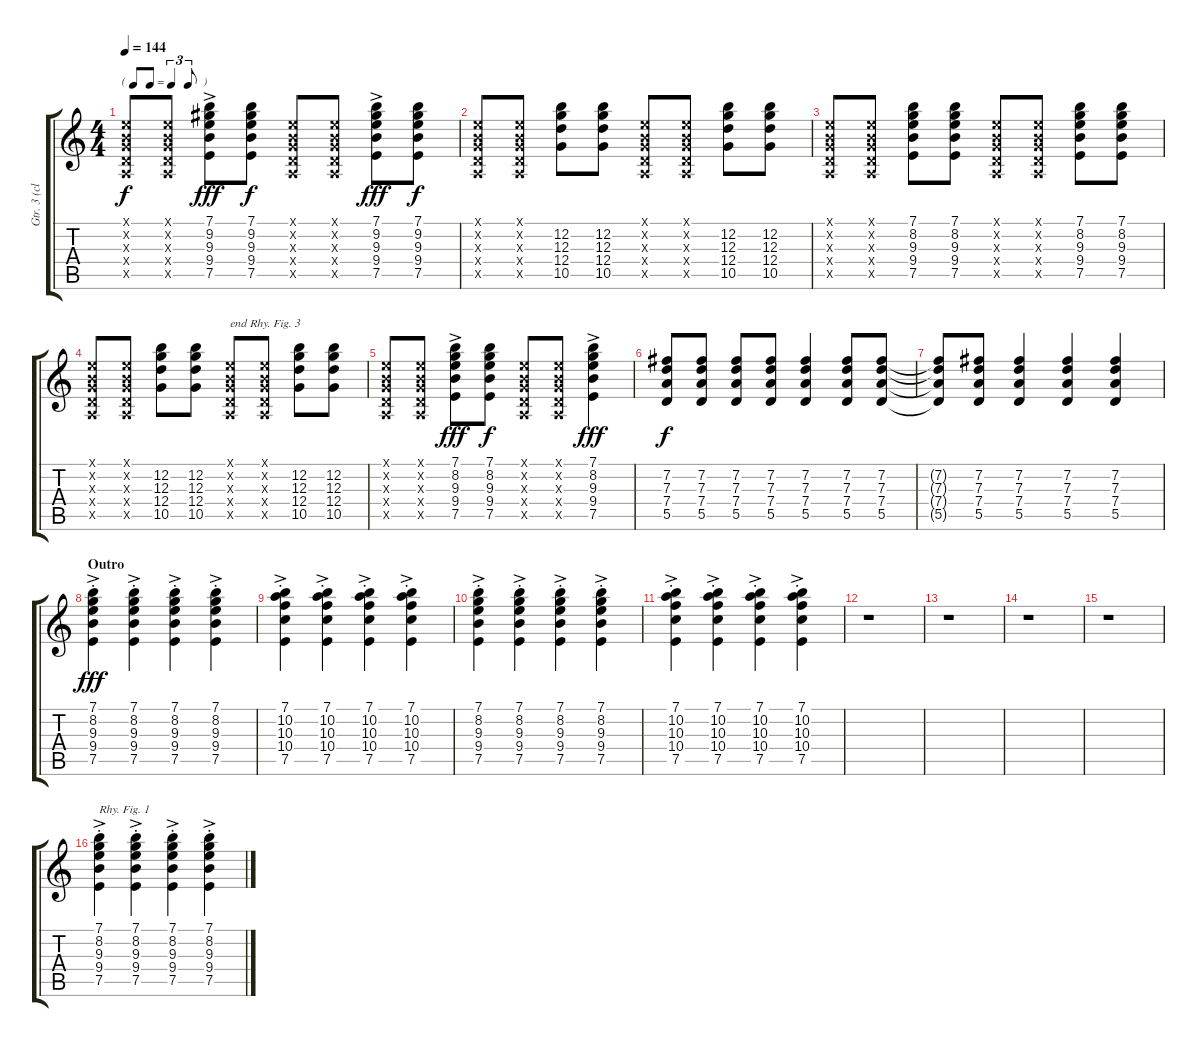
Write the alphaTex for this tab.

\track ("Gtr. 3 (clean w/reverb)" "Gtr. 3 (cl") {instrument electricguitarclean}
\staff {score tabs}
\tuning (E4 B3 G3 D3 A2 E2) {hide}
\ts (4 4)
\tf triplet8th
\tempo 144
\clef g2
\ks c
(0.1{x} 0.2{x} 0.3{x} 0.4{x} 0.5{x}).8{dy f} (0.1{x} 0.2{x} 0.3{x} 0.4{x} 0.5{x}).8 (7.1{ac} 9.2{ac} 9.3{ac} 9.4{ac} 7.5{ac}).8{dy fff} (7.1 9.2 9.3 9.4 7.5).8{dy f} (0.1{x} 0.2{x} 0.3{x} 0.4{x} 0.5{x}).8 (0.1{x} 0.2{x} 0.3{x} 0.4{x} 0.5{x}).8 (7.1{ac} 9.2{ac} 9.3{ac} 9.4{ac} 7.5{ac}).8{dy fff} (7.1 9.2 9.3 9.4 7.5).8{dy f} |
(0.1{x} 0.2{x} 0.3{x} 0.4{x} 0.5{x}).8 (0.1{x} 0.2{x} 0.3{x} 0.4{x} 0.5{x}).8 (12.2 12.3 12.4 10.5).8 (12.2 12.3 12.4 10.5).8 (0.1{x} 0.2{x} 0.3{x} 0.4{x} 0.5{x}).8 (0.1{x} 0.2{x} 0.3{x} 0.4{x} 0.5{x}).8 (12.2 12.3 12.4 10.5).8 (12.2 12.3 12.4 10.5).8 |
(0.1{x} 0.2{x} 0.3{x} 0.4{x} 0.5{x}).8 (0.1{x} 0.2{x} 0.3{x} 0.4{x} 0.5{x}).8 (7.1 8.2 9.3 9.4 7.5).8 (7.1 8.2 9.3 9.4 7.5).8 (0.1{x} 0.2{x} 0.3{x} 0.4{x} 0.5{x}).8 (0.1{x} 0.2{x} 0.3{x} 0.4{x} 0.5{x}).8 (7.1 8.2 9.3 9.4 7.5).8 (7.1 8.2 9.3 9.4 7.5).8 |
(0.1{x} 0.2{x} 0.3{x} 0.4{x} 0.5{x}).8 (0.1{x} 0.2{x} 0.3{x} 0.4{x} 0.5{x}).8 (12.2 12.3 12.4 10.5).8 (12.2 12.3 12.4 10.5).8 (0.1{x} 0.2{x} 0.3{x} 0.4{x} 0.5{x}).8{txt "end Rhy. Fig. 3"} (0.1{x} 0.2{x} 0.3{x} 0.4{x} 0.5{x}).8 (12.2 12.3 12.4 10.5).8 (12.2 12.3 12.4 10.5).8 |
(0.1{x} 0.2{x} 0.3{x} 0.4{x} 0.5{x}).8 (0.1{x} 0.2{x} 0.3{x} 0.4{x} 0.5{x}).8 (7.1{ac} 8.2{ac} 9.3{ac} 9.4{ac} 7.5{ac}).8{dy fff} (7.1 8.2 9.3 9.4 7.5).8{dy f} (0.1{x} 0.2{x} 0.3{x} 0.4{x} 0.5{x}).8 (0.1{x} 0.2{x} 0.3{x} 0.4{x} 0.5{x}).8 (7.1{ac} 8.2{ac} 9.3{ac} 9.4{ac} 7.5{ac}).4{dy fff} |
(7.2 7.3 7.4 5.5).8{dy f} (7.2 7.3 7.4 5.5).8 (7.2 7.3 7.4 5.5).8 (7.2 7.3 7.4 5.5).8 (7.2 7.3 7.4 5.5).4 (7.2 7.3 7.4 5.5).8 (7.2 7.3 7.4 5.5).8 |
(7.2{t} 7.3{t} 7.4{t} 5.5{t}).8 (7.2 7.3 7.4 5.5).8 (7.2 7.3 7.4 5.5).4 (7.2 7.3 7.4 5.5).4 (7.2 7.3 7.4 5.5).4 |
\section ("" "Outro")
(7.1{ac st} 8.2{ac st} 9.3{ac st} 9.4{ac st} 7.5{ac st}).4{dy fff} (7.1{ac st} 8.2{ac st} 9.3{ac st} 9.4{ac st} 7.5{ac st}).4 (7.1{ac st} 8.2{ac st} 9.3{ac st} 9.4{ac st} 7.5{ac st}).4 (7.1{ac st} 8.2{ac st} 9.3{ac st} 9.4{ac st} 7.5{ac st}).4 |
(7.1{ac st} 10.2{ac st} 10.3{ac st} 10.4{ac st} 7.5{ac st}).4 (7.1{ac st} 10.2{ac st} 10.3{ac st} 10.4{ac st} 7.5{ac st}).4 (7.1{ac st} 10.2{ac st} 10.3{ac st} 10.4{ac st} 7.5{ac st}).4 (7.1{ac st} 10.2{ac st} 10.3{ac st} 10.4{ac st} 7.5{ac st}).4 |
(7.1{ac st} 8.2{ac st} 9.3{ac st} 9.4{ac st} 7.5{ac st}).4 (7.1{ac st} 8.2{ac st} 9.3{ac st} 9.4{ac st} 7.5{ac st}).4 (7.1{ac st} 8.2{ac st} 9.3{ac st} 9.4{ac st} 7.5{ac st}).4 (7.1{ac st} 8.2{ac st} 9.3{ac st} 9.4{ac st} 7.5{ac st}).4 |
(7.1{ac st} 10.2{ac st} 10.3{ac st} 10.4{ac st} 7.5{ac st}).4 (7.1{ac st} 10.2{ac st} 10.3{ac st} 10.4{ac st} 7.5{ac st}).4 (7.1{ac st} 10.2{ac st} 10.3{ac st} 10.4{ac st} 7.5{ac st}).4 (7.1{ac st} 10.2{ac st} 10.3{ac st} 10.4{ac st} 7.5{ac st}).4 |
r.1 |
r.1 |
r.1 |
r.1 |
(7.1{ac st} 8.2{ac st} 9.3{ac st} 9.4{ac st} 7.5{ac st}).4{txt "Rhy. Fig. 1"} (7.1{ac st} 8.2{ac st} 9.3{ac st} 9.4{ac st} 7.5{ac st}).4 (7.1{ac st} 8.2{ac st} 9.3{ac st} 9.4{ac st} 7.5{ac st}).4 (7.1{ac st} 8.2{ac st} 9.3{ac st} 9.4{ac st} 7.5{ac st}).4
